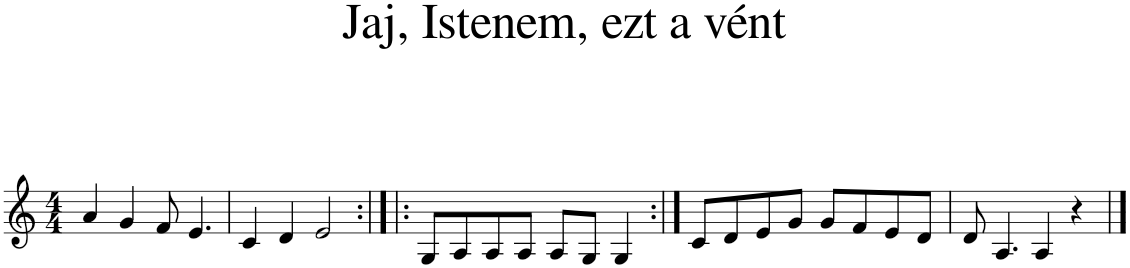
**kern
*part1
*staff1
*I"Piano
*I'Pno.
*clefG2
*k[]
*M4/4
=1
4a/
4g/
8f/
4.e/
=2
4c/
4d/
2e/
=3:|!|:
8G/L
8A/
8A/
8A/J
8A/L
8G/J
4G/
=4:|!
8c/L
8d/
8e/
8g/J
8g/L
8f/
8e/
8d/J
=5
8d/
4.A/
4A/
4r
==
*-
